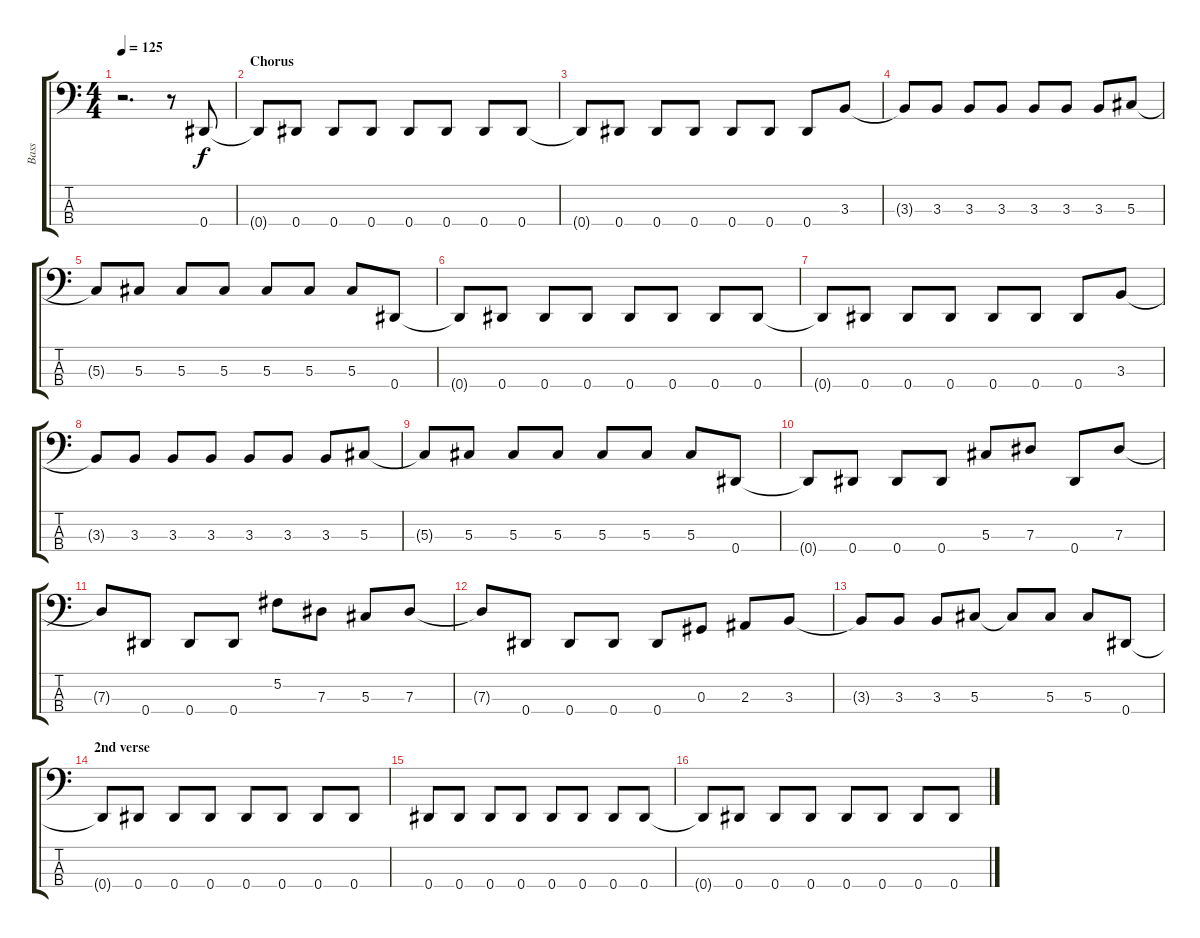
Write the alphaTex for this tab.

\track ("Bass" "Bass") {instrument electricbasspick}
\staff {score tabs}
\tuning (Gb2 Db2 Ab1 Eb1) {hide}
\ts (4 4)
\tempo 125
\clef f4
\ks c
r.2{d dy f} r.8 0.4.8 |
\section ("" "Chorus")
0.4{t}.8 0.4.8 0.4.8 0.4.8 0.4.8 0.4.8 0.4.8 0.4.8 |
0.4{t}.8 0.4.8 0.4.8 0.4.8 0.4.8 0.4.8 0.4.8 3.3.8 |
3.3{t}.8 3.3.8 3.3.8 3.3.8 3.3.8 3.3.8 3.3.8 5.3.8 |
5.3{t}.8 5.3.8 5.3.8 5.3.8 5.3.8 5.3.8 5.3.8 0.4.8 |
0.4{t}.8 0.4.8 0.4.8 0.4.8 0.4.8 0.4.8 0.4.8 0.4.8 |
0.4{t}.8 0.4.8 0.4.8 0.4.8 0.4.8 0.4.8 0.4.8 3.3.8 |
3.3{t}.8 3.3.8 3.3.8 3.3.8 3.3.8 3.3.8 3.3.8 5.3.8 |
5.3{t}.8 5.3.8 5.3.8 5.3.8 5.3.8 5.3.8 5.3.8 0.4.8 |
\section ("" "")
0.4{t}.8 0.4.8 0.4.8 0.4.8 5.3.8 7.3.8 0.4.8 7.3.8 |
7.3{t}.8 0.4.8 0.4.8 0.4.8 5.2.8 7.3.8 5.3.8 7.3.8 |
7.3{t}.8 0.4.8 0.4.8 0.4.8 0.4.8 0.3.8 2.3.8 3.3.8 |
3.3{t}.8 3.3.8 3.3.8 5.3.8 5.3{t}.8 5.3.8 5.3.8 0.4.8 |
\section ("" "2nd verse")
0.4{t}.8 0.4.8 0.4.8 0.4.8 0.4.8 0.4.8 0.4.8 0.4.8 |
0.4.8 0.4.8 0.4.8 0.4.8 0.4.8 0.4.8 0.4.8 0.4.8 |
0.4{t}.8 0.4.8 0.4.8 0.4.8 0.4.8 0.4.8 0.4.8 0.4.8
